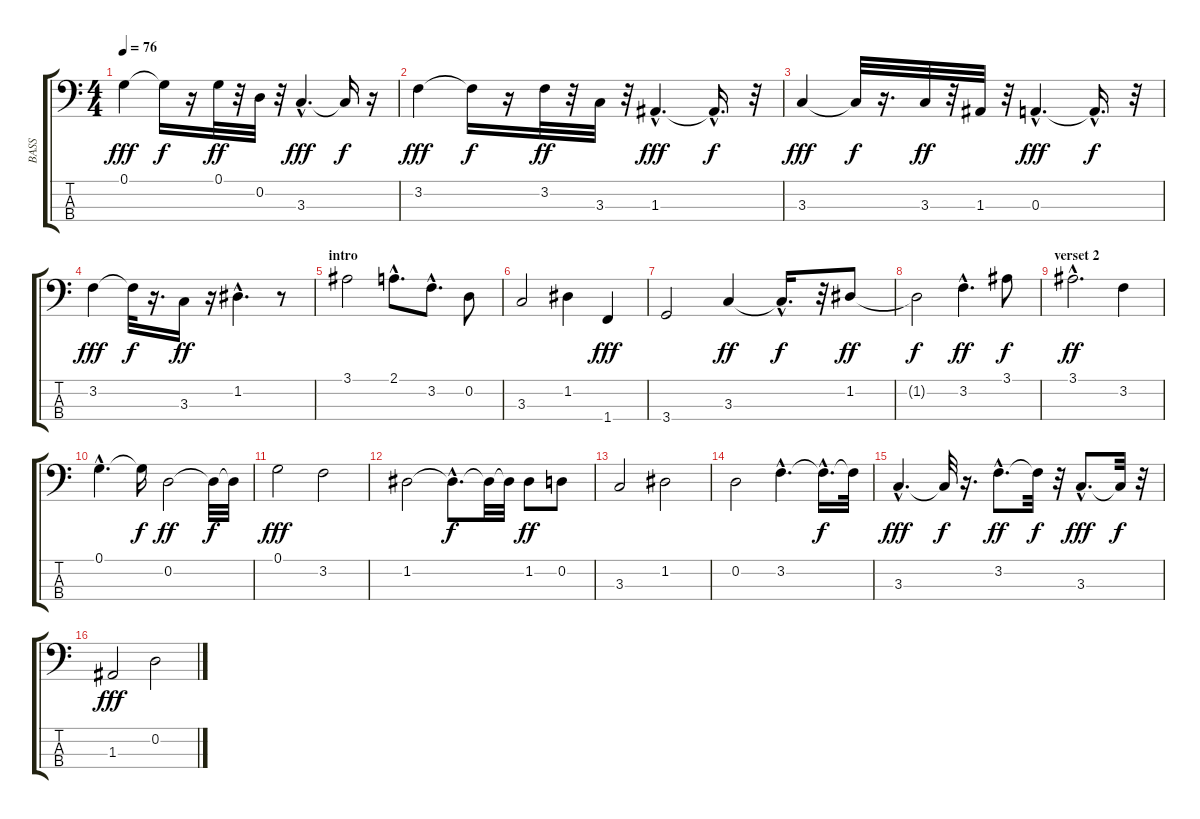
\track ("BASS" "BASS") {instrument fretlessbass}
\staff {score tabs}
\tuning (G2 D2 A1 E1) {hide}
\ts (4 4)
\tempo 76
\clef f4
\ks c
0.1.4{dy fff} 0.1{t}.16{dy f} r.16 0.1.32{dy ff} r.32 0.2.32 r.32 3.3{hac}.4{d dy fff} 3.3{t}.16{dy f} r.16 |
3.2.4{dy fff} 3.2{t}.16{dy f} r.16 3.2.32{dy ff} r.32 3.3.32 r.32 1.3{hac}.4{d dy fff} 1.3{hac t}.16{d dy f} r.32 |
3.3.4{dy fff} 3.3{t}.32{dy f} r.16{d} 3.3.32{dy ff} r.32 1.3.32 r.32 0.3{hac}.4{d dy fff} 0.3{hac t}.16{d dy f} r.32 |
3.2.4{dy fff} 3.2{t}.32{dy f} r.16{d} 3.3.16{dy ff} r.16 1.2{hac}.4{d} r.8 |
\section ("" "intro")
3.1.2 2.1{hac}.8{d} 3.2{hac}.8{d} 0.2.8 |
3.3.2 1.2.4 1.4.4{dy fff} |
3.4.2 3.3.4{dy ff} 3.3{hac t}.16{d dy f} r.32 1.2.8{dy ff} |
1.2{t}.2{dy f} 3.2{hac}.4{d dy ff} 3.1.8{dy f} |
\section ("" "verset 2")
3.1{hac}.2{d dy ff} 3.2.4 |
0.1{hac}.4{d} 0.1{t}.16{dy f} 0.2.2{dy ff} 0.2{t}.32{dy f} 0.2{t}.32 |
0.1.2{dy fff} 3.2.2 |
1.2.2 1.2{hac t}.8{d dy f} 1.2{t}.32 1.2{t}.32 1.2.8{dy ff} 0.2.8 |
3.3.2 1.2.2 |
0.2.2 3.2{hac}.4{d} 3.2{hac t}.16{d dy f} 3.2{t}.32 |
3.3{hac}.4{d dy fff} 3.3{t}.32{dy f} r.16{d} 3.2{hac}.8{d dy ff} 3.2{t}.32{dy f} r.32 3.3{hac}.8{d dy fff} 3.3{t}.32{dy f} r.32 |
1.3.2{dy fff} 0.2.2
